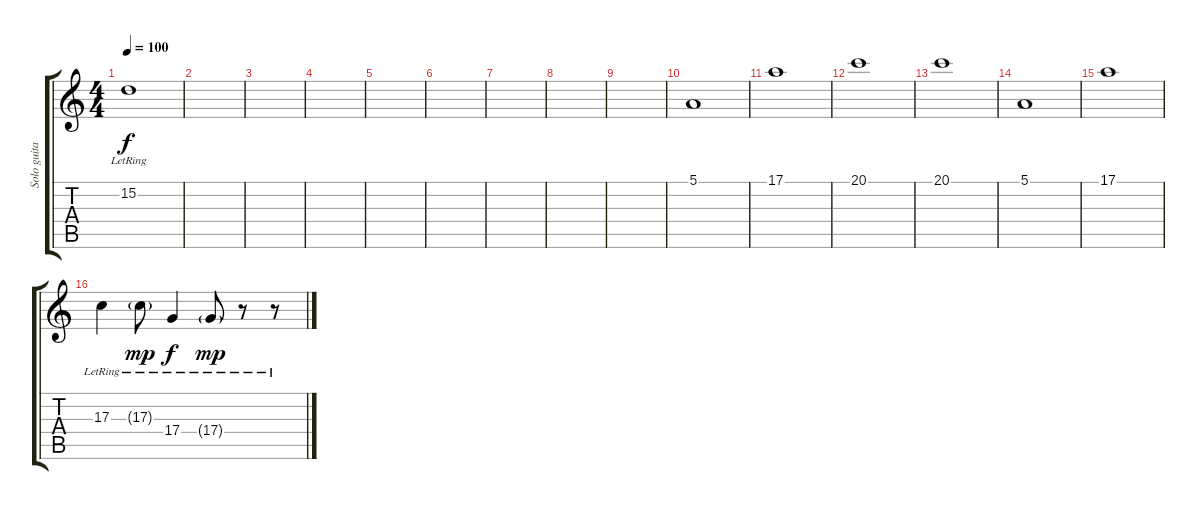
\track ("Solo guitar" "Solo guita") {instrument lead5charang}
\staff {score tabs}
\tuning (E4 B3 G3 D3 A2 E2) {hide}
\ts (4 4)
\tempo 100
\clef g2
\ks c
15.2{lr}.1{dy f} |
|
|
|
|
|
|
|
|
5.1.1 |
17.1.1 |
20.1.1 |
20.1.1 |
5.1.1 |
17.1.1 |
17.3{lr}.4 17.3{g lr}.8{dy mp} 17.4{lr}.4{dy f} 17.4{g lr}.8{dy mp} r.8 r.8
